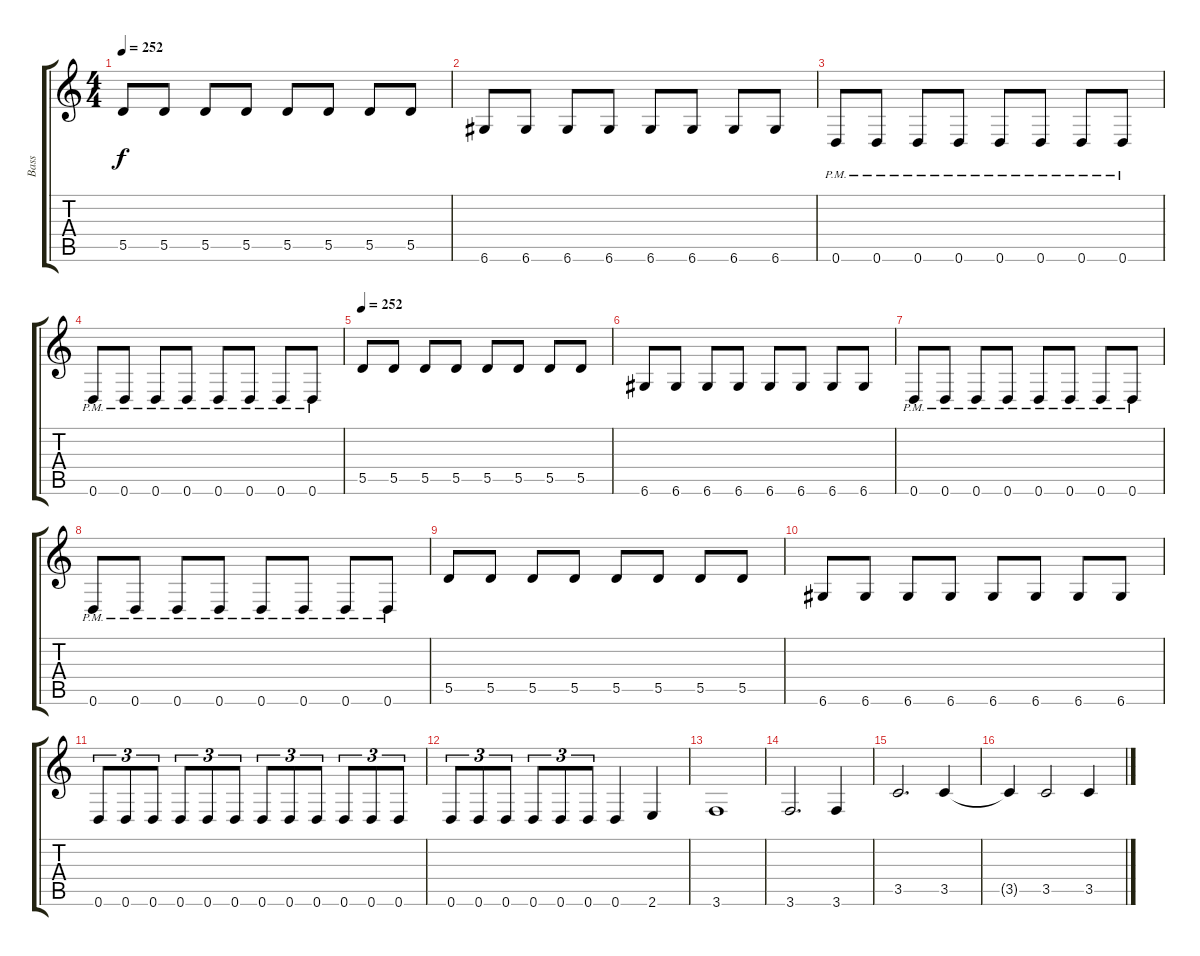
\track ("Bass" "Bass") {instrument electricbasspick}
\staff {score tabs}
\tuning (E4 B3 G3 D3 A2 D2) {hide}
\ts (4 4)
\tempo 252
\clef g2
\ks c
5.5.8{dy f} 5.5.8 5.5.8 5.5.8 5.5.8 5.5.8 5.5.8 5.5.8 |
6.6.8 6.6.8 6.6.8 6.6.8 6.6.8 6.6.8 6.6.8 6.6.8 |
0.6{pm}.8 0.6{pm}.8 0.6{pm}.8 0.6{pm}.8 0.6{pm}.8 0.6{pm}.8 0.6{pm}.8 0.6{pm}.8 |
0.6{pm}.8 0.6{pm}.8 0.6{pm}.8 0.6{pm}.8 0.6{pm}.8 0.6{pm}.8 0.6{pm}.8 0.6{pm}.8 |
\tempo 252
5.5.8 5.5.8 5.5.8 5.5.8 5.5.8 5.5.8 5.5.8 5.5.8 |
6.6.8 6.6.8 6.6.8 6.6.8 6.6.8 6.6.8 6.6.8 6.6.8 |
0.6{pm}.8 0.6{pm}.8 0.6{pm}.8 0.6{pm}.8 0.6{pm}.8 0.6{pm}.8 0.6{pm}.8 0.6{pm}.8 |
0.6{pm}.8 0.6{pm}.8 0.6{pm}.8 0.6{pm}.8 0.6{pm}.8 0.6{pm}.8 0.6{pm}.8 0.6{pm}.8 |
5.5.8 5.5.8 5.5.8 5.5.8 5.5.8 5.5.8 5.5.8 5.5.8 |
6.6.8 6.6.8 6.6.8 6.6.8 6.6.8 6.6.8 6.6.8 6.6.8 |
0.6.8{tu (3 2)} 0.6.8{tu (3 2)} 0.6.8{tu (3 2)} 0.6.8{tu (3 2)} 0.6.8{tu (3 2)} 0.6.8{tu (3 2)} 0.6.8{tu (3 2)} 0.6.8{tu (3 2)} 0.6.8{tu (3 2)} 0.6.8{tu (3 2)} 0.6.8{tu (3 2)} 0.6.8{tu (3 2)} |
0.6.8{tu (3 2)} 0.6.8{tu (3 2)} 0.6.8{tu (3 2)} 0.6.8{tu (3 2)} 0.6.8{tu (3 2)} 0.6.8{tu (3 2)} 0.6.4 2.6.4 |
3.6.1 |
3.6.2{d} 3.6.4 |
3.5.2{d} 3.5.4 |
3.5{t}.4 3.5.2 3.5.4
